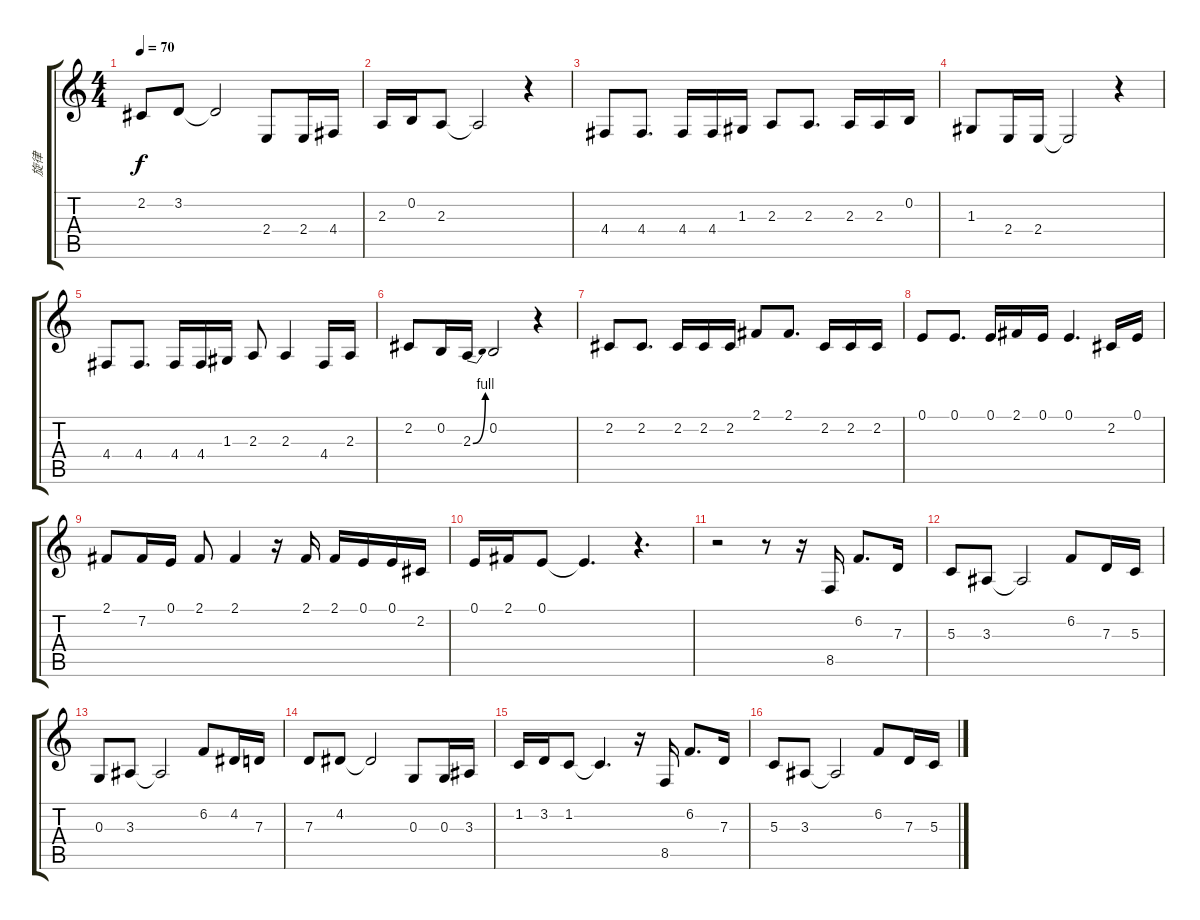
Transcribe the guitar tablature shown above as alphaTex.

\track ("旋律" "旋律") {instrument harmonica}
\staff {score tabs}
\tuning (E4 B3 G3 D3 A2 E2) {hide}
\ts (4 4)
\tempo 70
\clef g2
\ks c
2.2.8{dy f} 3.2.8 3.2{t}.2 2.4.8 2.4.16 4.4.16 |
2.3.16 0.2.16 2.3.8 2.3{t}.2 r.4 |
4.4.8 4.4.8{d} 4.4.16 4.4.16 1.3.16 2.3.8 2.3.8{d} 2.3.16 2.3.16 0.2.16 |
1.3.8 2.4.16 2.4.16 2.4{t}.2 r.4 |
4.4.8 4.4.8{d} 4.4.16 4.4.16 1.3.16 2.3.8 2.3.4 4.4.16 2.3.16 |
2.2.8 0.2.16 2.3{be (bend 0 0 60 4)}.16 0.2.2 r.4 |
2.2.8 2.2.8{d} 2.2.16 2.2.16 2.2.16 2.1.8 2.1.8{d} 2.2.16 2.2.16 2.2.16 |
0.1.8 0.1.8{d} 0.1.16 2.1.16 0.1.16 0.1.4{d} 2.2.16 0.1.16 |
2.1.8 7.2.16 0.1.16 2.1.8 2.1.4 r.16 2.1.16 2.1.16 0.1.16 0.1.16 2.2.16 |
0.1.16 2.1.16 0.1.8 0.1{t}.4{d} r.4{d} |
r.2 r.8 r.16 8.5.16 6.2.8{d} 7.3.16 |
5.3.8 3.3.8 3.3{t}.2 6.2.8 7.3.16 5.3.16 |
0.3.8 3.3.8 3.3{t}.2 6.2.8 4.2.16 7.3.16 |
7.3.8 4.2.8 4.2{t}.2 0.3.8 0.3.16 3.3.16 |
1.2.16 3.2.16 1.2.8 1.2{t}.4{d} r.16 8.5.16 6.2.8{d} 7.3.16 |
5.3.8 3.3.8 3.3{t}.2 6.2.8 7.3.16 5.3.16
